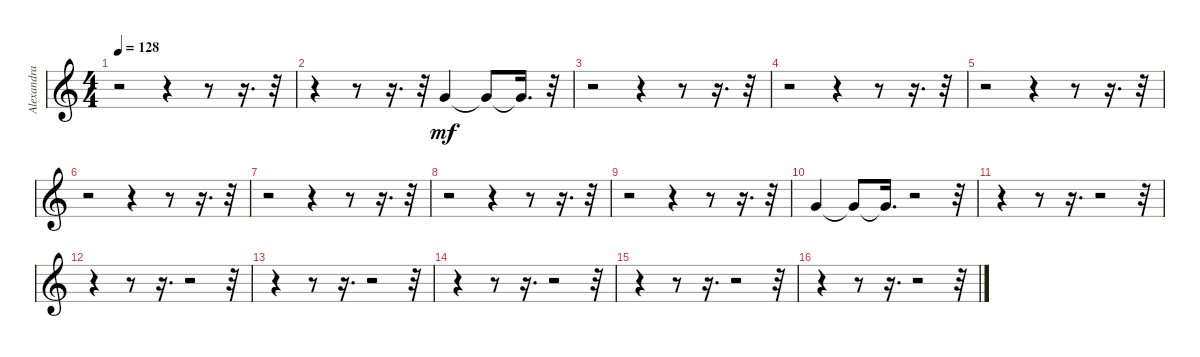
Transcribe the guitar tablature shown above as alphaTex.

\track ("Alexandra Stan - Mr Saxobeat" "Alexandra ") {instrument reversecymbal}
\staff {score}
\tuning (E4 B3 G3 D3 A2 E2 B1) {hide}
\ts (4 4)
\tempo 128
\clef g2
\ks c
r.2{dy mf} r.4 r.8 r.16{d} r.32 |
r.4 r.8 r.16{d} r.32 3.1.4 3.1{t}.8 3.1{t}.16{d} r.32 |
r.2 r.4 r.8 r.16{d} r.32 |
r.2 r.4 r.8 r.16{d} r.32 |
r.2 r.4 r.8 r.16{d} r.32 |
r.2 r.4 r.8 r.16{d} r.32 |
r.2 r.4 r.8 r.16{d} r.32 |
r.2 r.4 r.8 r.16{d} r.32 |
r.2 r.4 r.8 r.16{d} r.32 |
3.1.4 3.1{t}.8 3.1{t}.16{d} r.2 r.32 |
r.4 r.8 r.16{d} r.2 r.32 |
r.4 r.8 r.16{d} r.2 r.32 |
r.4 r.8 r.16{d} r.2 r.32 |
r.4 r.8 r.16{d} r.2 r.32 |
r.4 r.8 r.16{d} r.2 r.32 |
r.4 r.8 r.16{d} r.2 r.32
